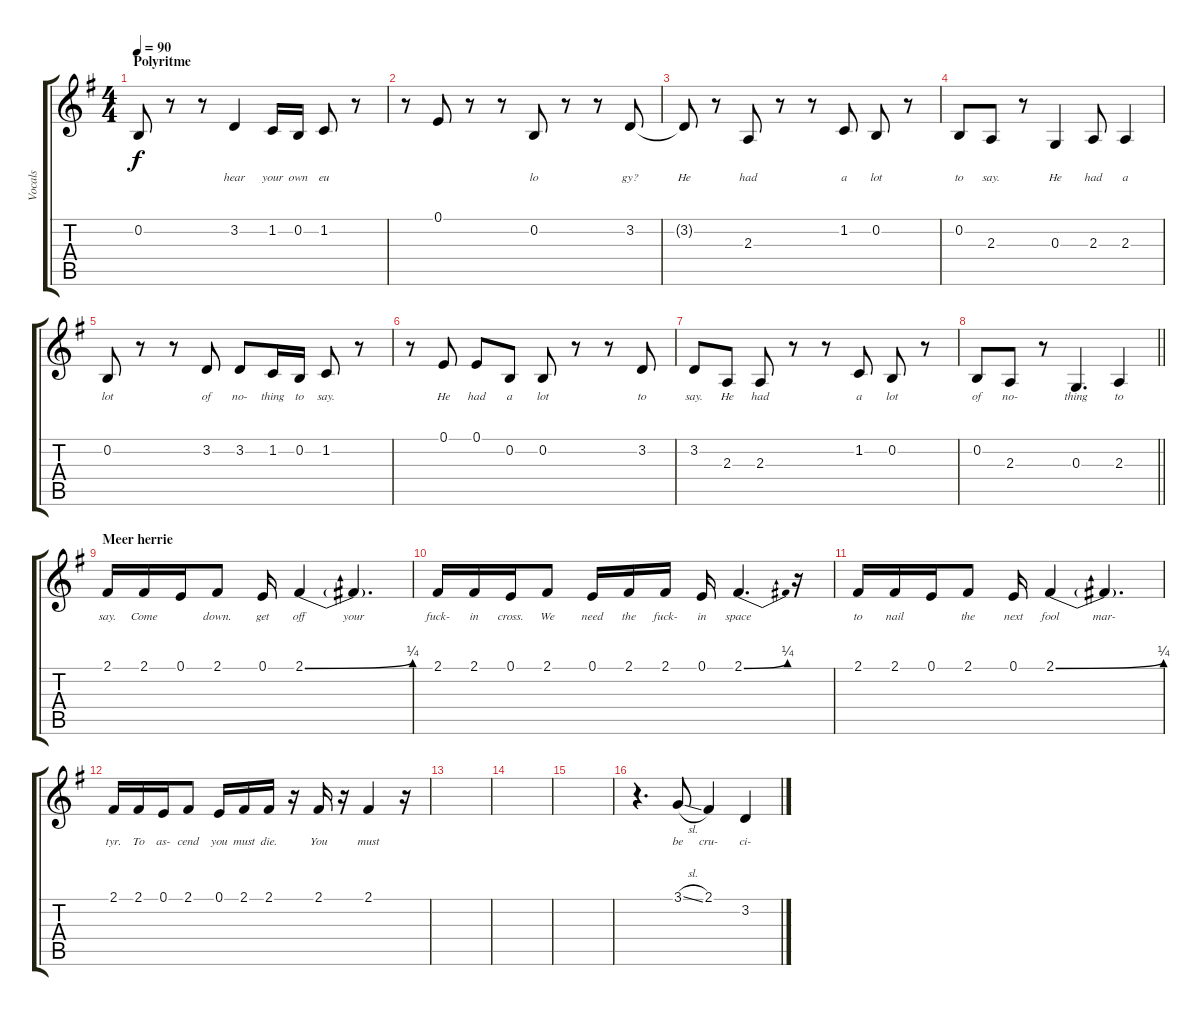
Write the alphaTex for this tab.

\track ("Vocals" "Vocals") {instrument lead2sawtooth}
\staff {score tabs}
\tuning (E4 B3 G3 D3 A2 E2) {hide}
\ts (4 4)
\section ("" "Polyritme")
\tempo 90
\clef g2
\ks eminor
0.2.8{lyrics (0 "") lyrics (1 "") lyrics (2 "") lyrics (3 "") lyrics (4 "") dy f} r.8 r.8 3.2.4{lyrics (0 "hear") lyrics (1 "") lyrics (2 "") lyrics (3 "") lyrics (4 "")} 1.2.16{lyrics (0 "your") lyrics (1 "") lyrics (2 "") lyrics (3 "") lyrics (4 "")} 0.2.16{lyrics (0 "own") lyrics (1 "") lyrics (2 "") lyrics (3 "") lyrics (4 "")} 1.2.8{lyrics (0 "eu") lyrics (1 "") lyrics (2 "") lyrics (3 "") lyrics (4 "")} r.8 |
r.8 0.1.8{lyrics (0 "") lyrics (1 "") lyrics (2 "") lyrics (3 "") lyrics (4 "")} r.8 r.8 0.2.8{lyrics (0 "lo") lyrics (1 "") lyrics (2 "") lyrics (3 "") lyrics (4 "")} r.8 r.8 3.2.8{lyrics (0 "gy?") lyrics (1 "") lyrics (2 "") lyrics (3 "") lyrics (4 "")} |
3.2{t}.8{lyrics (0 "He") lyrics (1 "") lyrics (2 "") lyrics (3 "") lyrics (4 "")} r.8 2.3.8{lyrics (0 "had") lyrics (1 "") lyrics (2 "") lyrics (3 "") lyrics (4 "")} r.8 r.8 1.2.8{lyrics (0 "a") lyrics (1 "") lyrics (2 "") lyrics (3 "") lyrics (4 "")} 0.2.8{lyrics (0 "lot") lyrics (1 "") lyrics (2 "") lyrics (3 "") lyrics (4 "")} r.8 |
0.2.8{lyrics (0 "to") lyrics (1 "") lyrics (2 "") lyrics (3 "") lyrics (4 "")} 2.3.8{lyrics (0 "say.") lyrics (1 "") lyrics (2 "") lyrics (3 "") lyrics (4 "")} r.8 0.3.4{lyrics (0 "He") lyrics (1 "") lyrics (2 "") lyrics (3 "") lyrics (4 "")} 2.3.8{lyrics (0 "had") lyrics (1 "") lyrics (2 "") lyrics (3 "") lyrics (4 "")} 2.3.4{lyrics (0 "a") lyrics (1 "") lyrics (2 "") lyrics (3 "") lyrics (4 "")} |
0.2.8{lyrics (0 "lot") lyrics (1 "") lyrics (2 "") lyrics (3 "") lyrics (4 "")} r.8 r.8 3.2.8{lyrics (0 "of") lyrics (1 "") lyrics (2 "") lyrics (3 "") lyrics (4 "")} 3.2.8{lyrics (0 "no-") lyrics (1 "") lyrics (2 "") lyrics (3 "") lyrics (4 "")} 1.2.16{lyrics (0 "thing") lyrics (1 "") lyrics (2 "") lyrics (3 "") lyrics (4 "")} 0.2.16{lyrics (0 "to") lyrics (1 "") lyrics (2 "") lyrics (3 "") lyrics (4 "")} 1.2.8{lyrics (0 "say.") lyrics (1 "") lyrics (2 "") lyrics (3 "") lyrics (4 "")} r.8 |
r.8 0.1.8{lyrics (0 "He") lyrics (1 "") lyrics (2 "") lyrics (3 "") lyrics (4 "")} 0.1.8{lyrics (0 "had") lyrics (1 "") lyrics (2 "") lyrics (3 "") lyrics (4 "")} 0.2.8{lyrics (0 "a") lyrics (1 "") lyrics (2 "") lyrics (3 "") lyrics (4 "")} 0.2.8{lyrics (0 "lot") lyrics (1 "") lyrics (2 "") lyrics (3 "") lyrics (4 "")} r.8 r.8 3.2.8{lyrics (0 "to") lyrics (1 "") lyrics (2 "") lyrics (3 "") lyrics (4 "")} |
3.2.8{lyrics (0 "say.") lyrics (1 "") lyrics (2 "") lyrics (3 "") lyrics (4 "")} 2.3.8{lyrics (0 "He") lyrics (1 "") lyrics (2 "") lyrics (3 "") lyrics (4 "")} 2.3.8{lyrics (0 "had") lyrics (1 "") lyrics (2 "") lyrics (3 "") lyrics (4 "")} r.8 r.8 1.2.8{lyrics (0 "a") lyrics (1 "") lyrics (2 "") lyrics (3 "") lyrics (4 "")} 0.2.8{lyrics (0 "lot") lyrics (1 "") lyrics (2 "") lyrics (3 "") lyrics (4 "")} r.8 |
\barLineRight lightlight
0.2.8{lyrics (0 "of") lyrics (1 "") lyrics (2 "") lyrics (3 "") lyrics (4 "")} 2.3.8{lyrics (0 "no-") lyrics (1 "") lyrics (2 "") lyrics (3 "") lyrics (4 "")} r.8 0.3.4{d lyrics (0 "thing") lyrics (1 "") lyrics (2 "") lyrics (3 "") lyrics (4 "")} 2.3.4{lyrics (0 "to") lyrics (1 "") lyrics (2 "") lyrics (3 "") lyrics (4 "")} |
\section ("" "Meer herrie")
2.1.16{lyrics (0 "say.") lyrics (1 "") lyrics (2 "") lyrics (3 "") lyrics (4 "")} 2.1.16{lyrics (0 "Come") lyrics (1 "") lyrics (2 "") lyrics (3 "") lyrics (4 "")} 0.1.16{lyrics (0 "") lyrics (1 "") lyrics (2 "") lyrics (3 "") lyrics (4 "")} 2.1.8{lyrics (0 "down.") lyrics (1 "") lyrics (2 "") lyrics (3 "") lyrics (4 "")} 0.1.16{lyrics (0 "get") lyrics (1 "") lyrics (2 "") lyrics (3 "") lyrics (4 "")} 2.1{be (bend 0 0 60 1)}.4{lyrics (0 "off") lyrics (1 "") lyrics (2 "") lyrics (3 "") lyrics (4 "")} 2.1{t}.4{d lyrics (0 "your") lyrics (1 "") lyrics (2 "") lyrics (3 "") lyrics (4 "")} |
2.1.16{lyrics (0 "fuck-") lyrics (1 "") lyrics (2 "") lyrics (3 "") lyrics (4 "")} 2.1.16{lyrics (0 "in") lyrics (1 "") lyrics (2 "") lyrics (3 "") lyrics (4 "")} 0.1.16{lyrics (0 "cross.") lyrics (1 "") lyrics (2 "") lyrics (3 "") lyrics (4 "")} 2.1.8{lyrics (0 "We") lyrics (1 "") lyrics (2 "") lyrics (3 "") lyrics (4 "")} 0.1.16{lyrics (0 "need") lyrics (1 "") lyrics (2 "") lyrics (3 "") lyrics (4 "")} 2.1.16{lyrics (0 "the") lyrics (1 "") lyrics (2 "") lyrics (3 "") lyrics (4 "")} 2.1.16{lyrics (0 "fuck-") lyrics (1 "") lyrics (2 "") lyrics (3 "") lyrics (4 "")} 0.1.16{lyrics (0 "in") lyrics (1 "") lyrics (2 "") lyrics (3 "") lyrics (4 "")} 2.1{be (bend 0 0 60 1)}.4{d lyrics (0 "space") lyrics (1 "") lyrics (2 "") lyrics (3 "") lyrics (4 "")} r.16 |
2.1.16{lyrics (0 "to") lyrics (1 "") lyrics (2 "") lyrics (3 "") lyrics (4 "")} 2.1.16{lyrics (0 "nail") lyrics (1 "") lyrics (2 "") lyrics (3 "") lyrics (4 "")} 0.1.16{lyrics (0 "") lyrics (1 "") lyrics (2 "") lyrics (3 "") lyrics (4 "")} 2.1.8{lyrics (0 "the") lyrics (1 "") lyrics (2 "") lyrics (3 "") lyrics (4 "")} 0.1.16{lyrics (0 "next") lyrics (1 "") lyrics (2 "") lyrics (3 "") lyrics (4 "")} 2.1{be (bend 0 0 60 1)}.4{lyrics (0 "fool") lyrics (1 "") lyrics (2 "") lyrics (3 "") lyrics (4 "")} 2.1{t}.4{d lyrics (0 "mar-") lyrics (1 "") lyrics (2 "") lyrics (3 "") lyrics (4 "")} |
2.1.16{lyrics (0 "tyr.") lyrics (1 "") lyrics (2 "") lyrics (3 "") lyrics (4 "")} 2.1.16{lyrics (0 "To") lyrics (1 "") lyrics (2 "") lyrics (3 "") lyrics (4 "")} 0.1.16{lyrics (0 "as-") lyrics (1 "") lyrics (2 "") lyrics (3 "") lyrics (4 "")} 2.1.8{lyrics (0 "cend") lyrics (1 "") lyrics (2 "") lyrics (3 "") lyrics (4 "")} 0.1.16{lyrics (0 "you") lyrics (1 "") lyrics (2 "") lyrics (3 "") lyrics (4 "")} 2.1.16{lyrics (0 "must") lyrics (1 "") lyrics (2 "") lyrics (3 "") lyrics (4 "")} 2.1.16{lyrics (0 "die.") lyrics (1 "") lyrics (2 "") lyrics (3 "") lyrics (4 "")} r.16 2.1.16{lyrics (0 "You") lyrics (1 "") lyrics (2 "") lyrics (3 "") lyrics (4 "")} r.16 2.1.4{lyrics (0 "must") lyrics (1 "") lyrics (2 "") lyrics (3 "") lyrics (4 "")} r.16 |
|
|
|
r.4{d} 3.1{sl}.8{lyrics (0 "be") lyrics (1 "") lyrics (2 "") lyrics (3 "") lyrics (4 "")} 2.1.4{lyrics (0 "cru-") lyrics (1 "") lyrics (2 "") lyrics (3 "") lyrics (4 "")} 3.2.4{lyrics (0 "ci-") lyrics (1 "") lyrics (2 "") lyrics (3 "") lyrics (4 "")}
